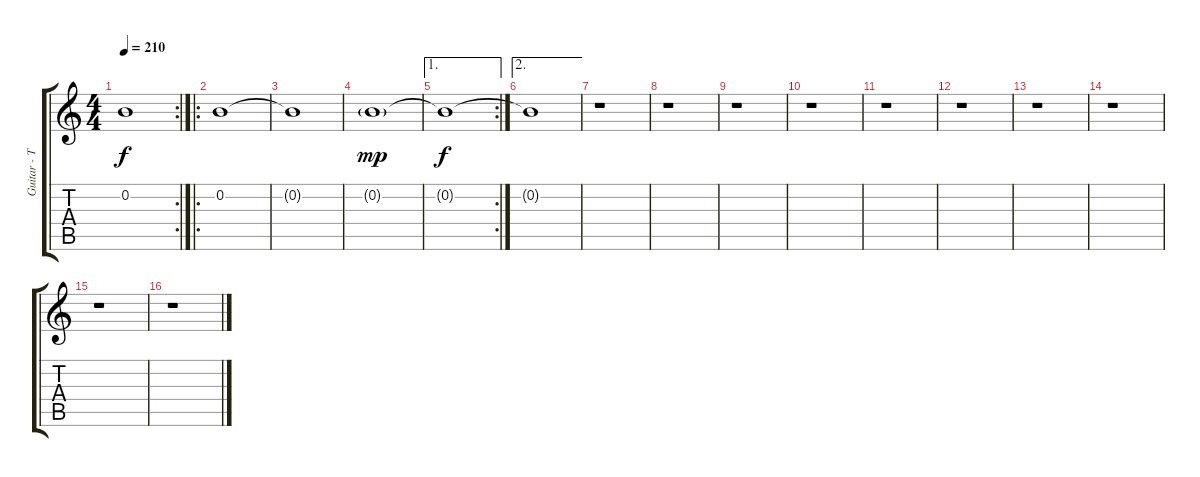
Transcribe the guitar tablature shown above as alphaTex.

\track ("Guitar - Tom Mattew Delonge" "Guitar - T") {instrument overdrivenguitar}
\staff {score tabs}
\tuning (E4 B3 G3 D3 A2 E2) {hide}
\rc 2
\ts (4 4)
\tempo 210
\clef g2
\ks c
0.2{t}.1{dy f} |
\ro
0.2.1 |
0.2{t}.1 |
0.2{g}.1{dy mp} |
\ae 1
\rc 2
0.2{t}.1{dy f} |
\ae 2
0.2{t}.1 |
r.1 |
r.1 |
r.1 |
r.1 |
r.1 |
r.1 |
r.1 |
r.1 |
r.1 |
r.1
